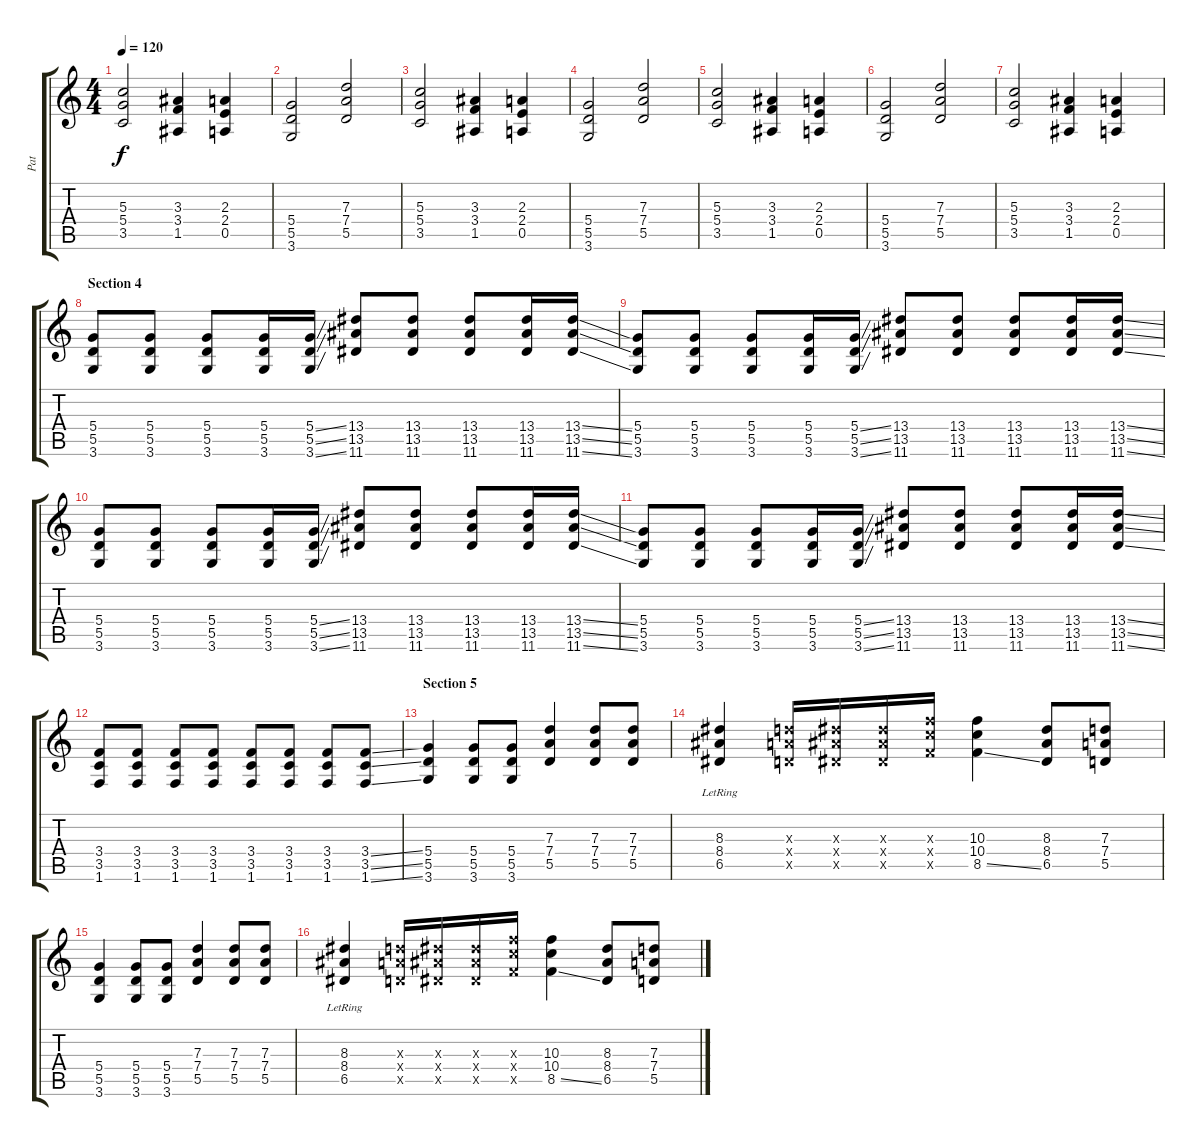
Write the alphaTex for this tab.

\track ("Pat" "Pat") {instrument overdrivenguitar}
\staff {score tabs}
\tuning (E4 B3 G3 D3 A2 E2) {hide}
\ts (4 4)
\tempo 120
\clef g2
\ks c
(5.3 5.4 3.5).2{dy f} (3.3 3.4 1.5).4 (2.3 2.4 0.5).4 |
(5.4 5.5 3.6).2 (7.3 7.4 5.5).2 |
(5.3 5.4 3.5).2 (3.3 3.4 1.5).4 (2.3 2.4 0.5).4 |
(5.4 5.5 3.6).2 (7.3 7.4 5.5).2 |
(5.3 5.4 3.5).2 (3.3 3.4 1.5).4 (2.3 2.4 0.5).4 |
(5.4 5.5 3.6).2 (7.3 7.4 5.5).2 |
(5.3 5.4 3.5).2 (3.3 3.4 1.5).4 (2.3 2.4 0.5).4 |
\section ("" "Section 4")
(5.4 5.5 3.6).8 (5.4 5.5 3.6).8 (5.4 5.5 3.6).8 (5.4 5.5 3.6).16 (5.4{ss} 5.5{ss} 3.6{ss}).16 (13.4 13.5 11.6).8 (13.4 13.5 11.6).8 (13.4 13.5 11.6).8 (13.4 13.5 11.6).16 (13.4{ss} 13.5{ss} 11.6{ss}).16 |
(5.4 5.5 3.6).8 (5.4 5.5 3.6).8 (5.4 5.5 3.6).8 (5.4 5.5 3.6).16 (5.4{ss} 5.5{ss} 3.6{ss}).16 (13.4 13.5 11.6).8 (13.4 13.5 11.6).8 (13.4 13.5 11.6).8 (13.4 13.5 11.6).16 (13.4{ss} 13.5{ss} 11.6{ss}).16 |
(5.4 5.5 3.6).8 (5.4 5.5 3.6).8 (5.4 5.5 3.6).8 (5.4 5.5 3.6).16 (5.4{ss} 5.5{ss} 3.6{ss}).16 (13.4 13.5 11.6).8 (13.4 13.5 11.6).8 (13.4 13.5 11.6).8 (13.4 13.5 11.6).16 (13.4{ss} 13.5{ss} 11.6{ss}).16 |
(5.4 5.5 3.6).8 (5.4 5.5 3.6).8 (5.4 5.5 3.6).8 (5.4 5.5 3.6).16 (5.4{ss} 5.5{ss} 3.6{ss}).16 (13.4 13.5 11.6).8 (13.4 13.5 11.6).8 (13.4 13.5 11.6).8 (13.4 13.5 11.6).16 (13.4{ss} 13.5{ss} 11.6{ss}).16 |
(3.4 3.5 1.6).8 (3.4 3.5 1.6).8 (3.4 3.5 1.6).8 (3.4 3.5 1.6).8 (3.4 3.5 1.6).8 (3.4 3.5 1.6).8 (3.4 3.5 1.6).8 (3.4{ss} 3.5{ss} 1.6{ss}).8 |
\section ("" "Section 5")
(5.4 5.5 3.6).4 (5.4 5.5 3.6).8 (5.4 5.5 3.6).8 (7.3 7.4 5.5).4 (7.3 7.4 5.5).8 (7.3 7.4 5.5).8 |
(8.3{lr} 8.4{lr} 6.5{lr}).4 (7.3{x} 7.4{x} 5.5{x}).16 (8.3{x} 8.4{x} 6.5{x}).16 (8.3{x} 8.4{x} 6.5{x}).16 (10.3{x} 10.4{x} 8.5{x}).16 (10.3 10.4 8.5{ss}).4 (8.3 8.4 6.5).8 (7.3 7.4 5.5).8 |
(5.4 5.5 3.6).4 (5.4 5.5 3.6).8 (5.4 5.5 3.6).8 (7.3 7.4 5.5).4 (7.3 7.4 5.5).8 (7.3 7.4 5.5).8 |
(8.3{lr} 8.4{lr} 6.5{lr}).4 (7.3{x} 7.4{x} 5.5{x}).16 (8.3{x} 8.4{x} 6.5{x}).16 (8.3{x} 8.4{x} 6.5{x}).16 (10.3{x} 10.4{x} 8.5{x}).16 (10.3 10.4 8.5{ss}).4 (8.3 8.4 6.5).8 (7.3 7.4 5.5).8
